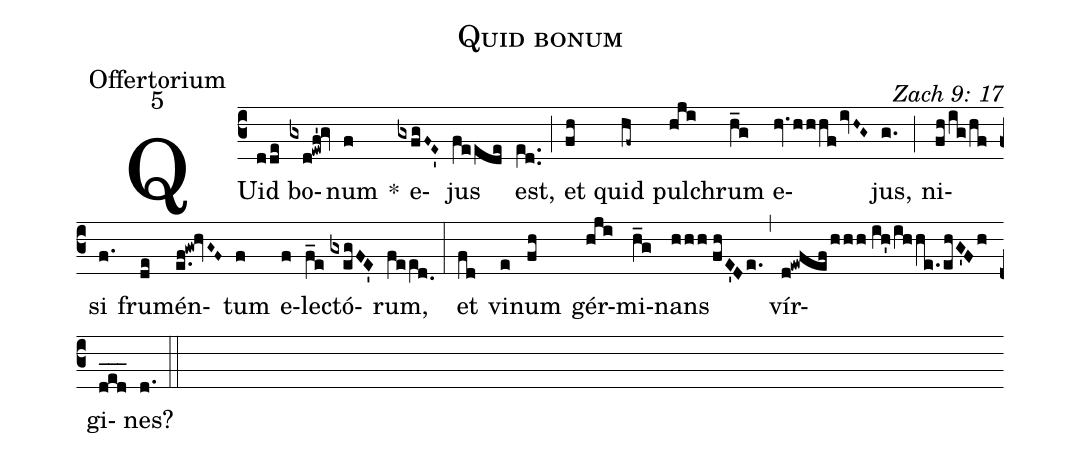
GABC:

name: Quid bonum;
office-part: Offertorium;
mode: 5;
commentary: Zach 9: 17;
%%
(c3) QUid(dde) bo(gxd!ewf'!gv)num(f) *() e(gxfgF~E~')jus(feede) est,(e[ll:1]d..) (;) et(fh) quid(hf~) pul(hji)chrum(h_g) e(hv.hhhfivH~G~)jus,(g.) (;) ni(fh/ig/hf)si(f.) fru(de)mén(e.f!gw!hvG~F~)tum(f) e(f)lec(f_e)tó(gxegFE')rum,(fee[ll:1]d.0) (:)
et(fd) vi(e)num(fh) gér(hji)mi(h_g)nans(hhh//fhE'De.) (,) vír(d!ewfefhhh//ih'/ihhe.ehG'Fh)gi(d_e_d_)nes?(d.) (::)
